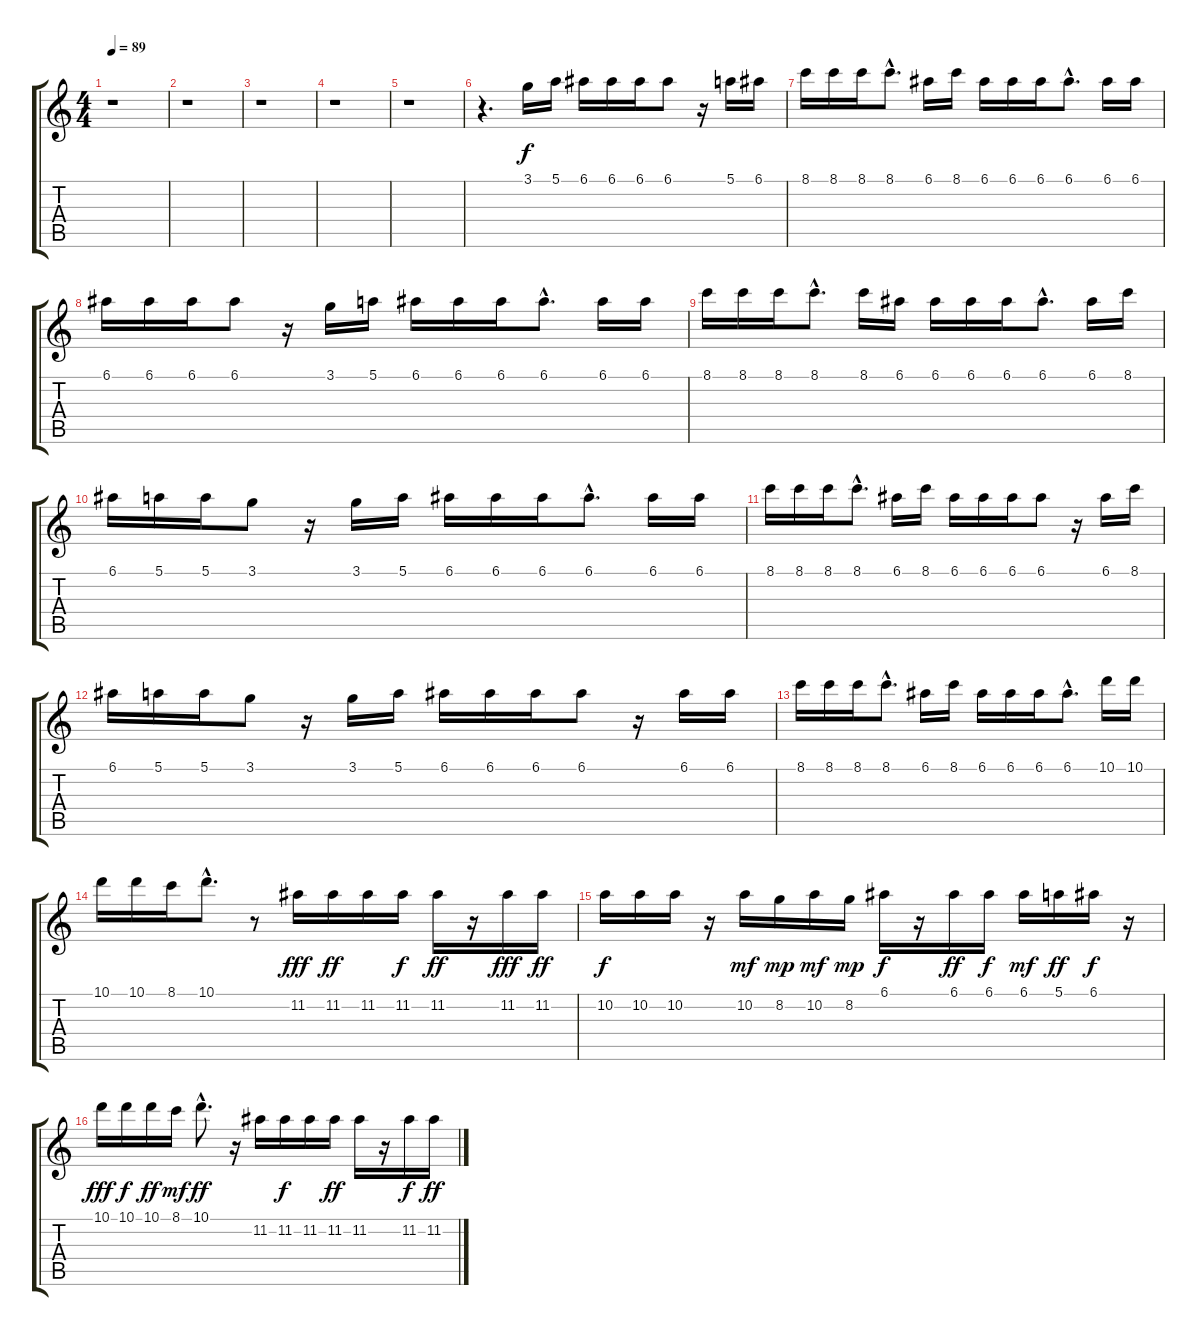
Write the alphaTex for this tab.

\track "" {instrument acousticguitarsteel}
\staff {score tabs}
\tuning (E4 B3 G3 D3 A2 E2) {hide}
\ts (4 4)
\tempo 89
\clef g2
\ks c
r.1{dy f} |
r.1 |
r.1 |
r.1 |
r.1 |
r.4{d} 3.1.16 5.1.16 6.1.16 6.1.16 6.1.16 6.1.8 r.16 5.1.16 6.1.16 |
8.1.16 8.1.16 8.1.16 8.1{hac}.8{d} 6.1.16 8.1.16 6.1.16 6.1.16 6.1.16 6.1{hac}.8{d} 6.1.16 6.1.16 |
6.1.16 6.1.16 6.1.16 6.1.8 r.16 3.1.16 5.1.16 6.1.16 6.1.16 6.1.16 6.1{hac}.8{d} 6.1.16 6.1.16 |
8.1.16 8.1.16 8.1.16 8.1{hac}.8{d} 8.1.16 6.1.16 6.1.16 6.1.16 6.1.16 6.1{hac}.8{d} 6.1.16 8.1.16 |
6.1.16 5.1.16 5.1.16 3.1.8 r.16 3.1.16 5.1.16 6.1.16 6.1.16 6.1.16 6.1{hac}.8{d} 6.1.16 6.1.16 |
8.1.16 8.1.16 8.1.16 8.1{hac}.8{d} 6.1.16 8.1.16 6.1.16 6.1.16 6.1.16 6.1.8 r.16 6.1.16 8.1.16 |
6.1.16 5.1.16 5.1.16 3.1.8 r.16 3.1.16 5.1.16 6.1.16 6.1.16 6.1.16 6.1.8 r.16 6.1.16 6.1.16 |
8.1.16 8.1.16 8.1.16 8.1{hac}.8{d} 6.1.16 8.1.16 6.1.16 6.1.16 6.1.16 6.1{hac}.8{d} 10.1.16 10.1.16 |
10.1.16 10.1.16 8.1.16 10.1{hac}.8{d} r.8 11.2.16{dy fff} 11.2.16{dy ff} 11.2.16 11.2.16{dy f} 11.2.16{dy ff} r.16 11.2.16{dy fff} 11.2.16{dy ff} |
10.2.16{dy f} 10.2.16 10.2.16 r.16 10.2.16{dy mf} 8.2.16{dy mp} 10.2.16{dy mf} 8.2.16{dy mp} 6.1.16{dy f} r.16 6.1.16{dy ff} 6.1.16{dy f} 6.1.16{dy mf} 5.1.16{dy ff} 6.1.16{dy f} r.16 |
10.1.16{dy fff} 10.1.16{dy f} 10.1.16{dy ff} 8.1.16{dy mf} 10.1{hac}.8{d dy ff} r.16 11.2.16 11.2.16{dy f} 11.2.16 11.2.16{dy ff} 11.2.16 r.16 11.2.16{dy f} 11.2.16{dy ff}
